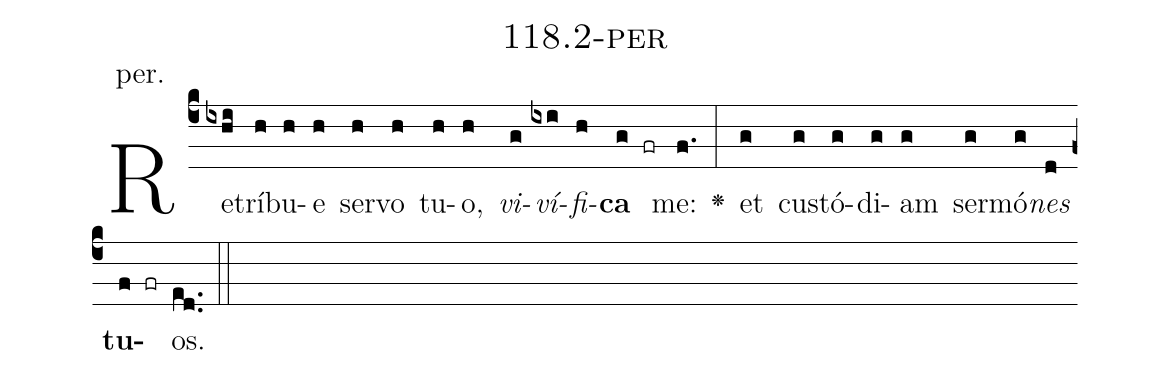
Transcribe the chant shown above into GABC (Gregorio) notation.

name: 118.2-per;
annotation: per.;
%%
(c4)Re(ixhi)trí(h)bu(h)e(h) ser(h)vo(h) tu(h)o,(h) <i>vi</i>(g)<i>ví</i>(ixi)<i>fi</i>(h)<b>ca</b>(g fr) me:(f.) <v>\greheightstar</v>(:) et(g) cus(g)tó(g)di(g)am(g) ser(g)mó(g)<i>nes</i>(d) <b>tu</b>(f fr)os.(ed..) (::)


%E(g) u(g) o(g) u(d) a(f) e.(ed..) (::)
